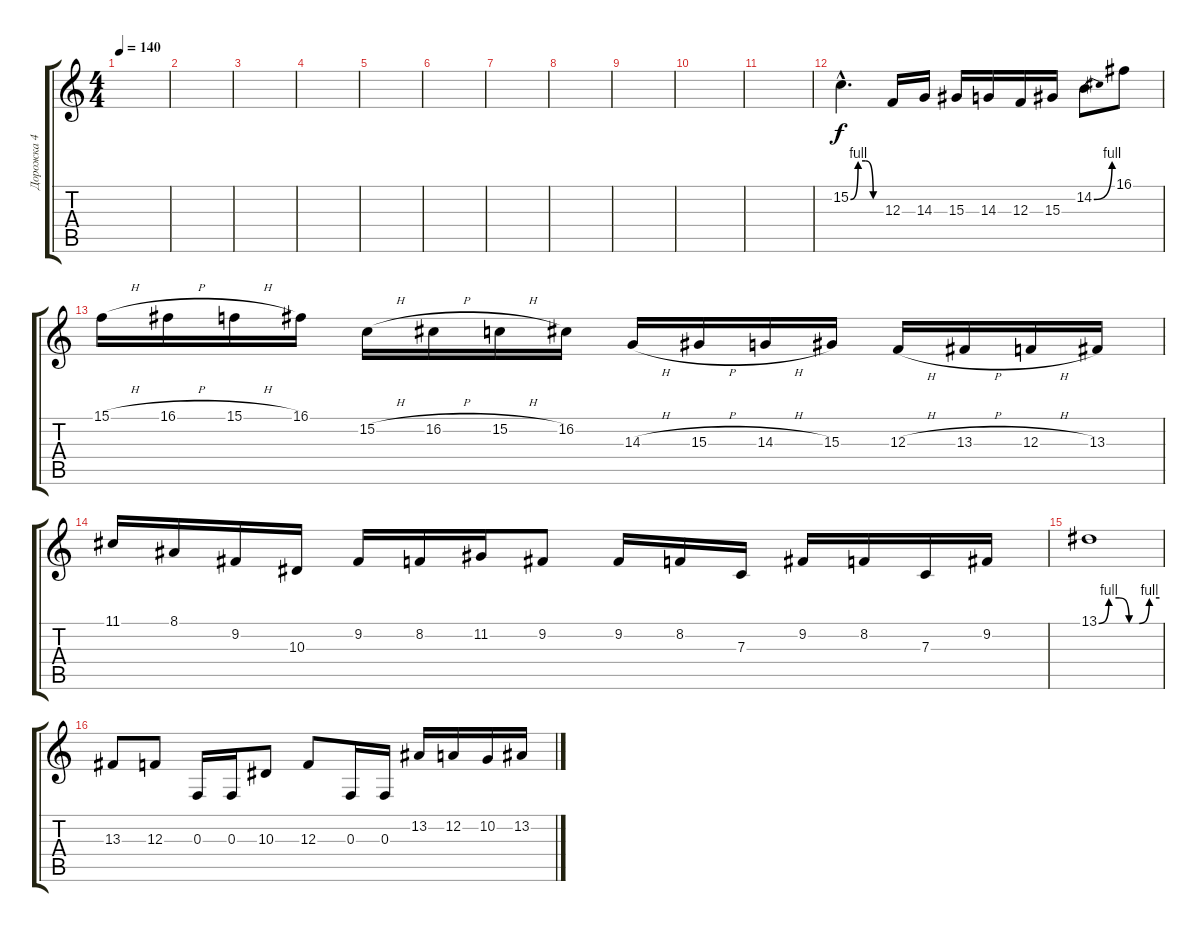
\track ("Дорожка 4" "Дорожка 4") {instrument brightacousticpiano}
\staff {score tabs}
\tuning (D4 A3 F3 C3 G2 D2) {hide}
\ts (4 4)
\tempo 140
\clef g2
\ks c
|
|
|
|
|
|
|
|
|
|
|
15.2{be (custom 0 0 15 4 30 4 45 0 60 0) hac}.4{d instrument distortionguitar} 12.3.16 14.3.16 15.3.16 14.3.16 12.3.16 15.3.16 14.2{be (bend 0 0 60 4)}.8 16.1.8 |
15.1{h}.16 16.1{h}.16 15.1{h}.16 16.1.16 15.2{h}.16 16.2{h}.16 15.2{h}.16 16.2.16 14.3{h}.16 15.3{h}.16 14.3{h}.16 15.3.16 12.3{h}.16 13.3{h}.16 12.3{h}.16 13.3.16 |
11.1.16 8.1.16 9.2.16 10.3.16 9.2.16 8.2.16 11.2.16 9.2.8 9.2.16 8.2.16 7.3.16 9.2.16 8.2.16 7.3.16 9.2.16 |
13.1{be (custom 0 0 10 4 20 4 30 0 40 0 50 4 60 4)}.1 |
13.3.8 12.3.8 0.3.16 0.3.16 10.3.8 12.3.8 0.3.16 0.3.16 13.2.16 12.2.16 10.2.16 13.2.16
